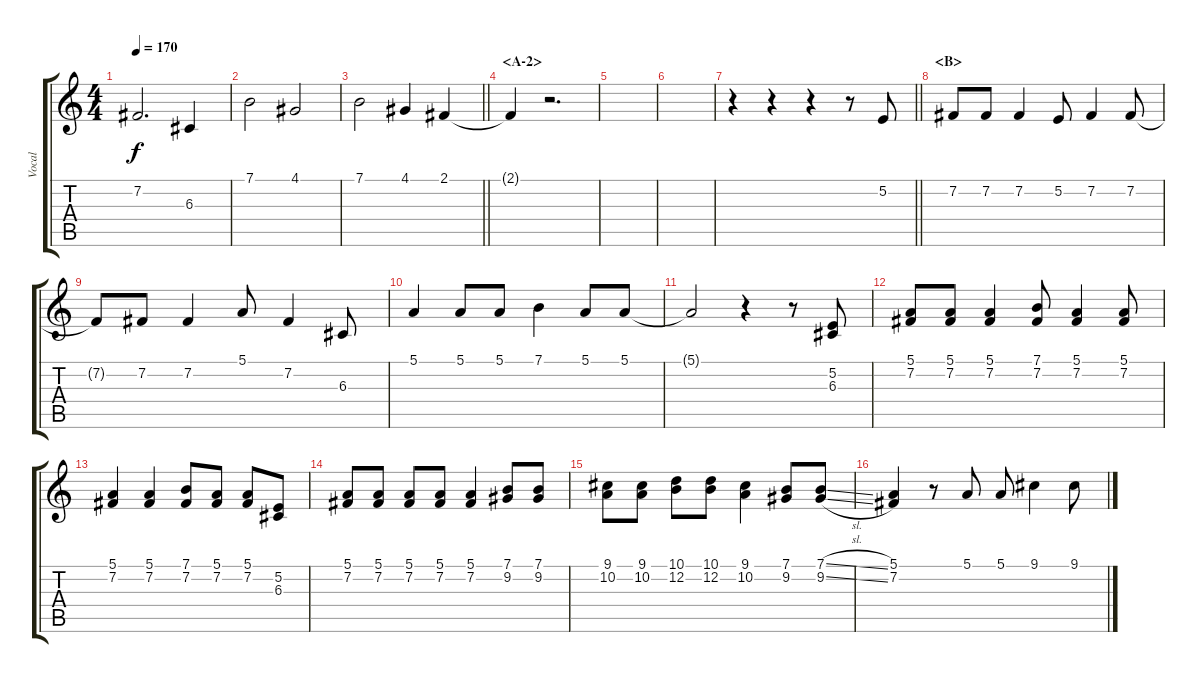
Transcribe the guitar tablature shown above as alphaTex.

\track ("Vocal" "Vocal") {instrument lead6voice}
\staff {score tabs}
\tuning (E4 B3 G3 D3 A2 E2) {hide}
\ts (4 4)
\tempo 170
\clef g2
\ks c
7.2{t}.2{d dy f} 6.3.4 |
7.1.2 4.1.2 |
\barLineRight lightlight
7.1.2 4.1.4 2.1.4 |
\section ("" "<A-2>")
2.1{t}.4 r.2{d} |
|
|
\barLineRight lightlight
r.4 r.4 r.4 r.8 5.2.8 |
\section ("" "<B>")
7.2.8 7.2.8 7.2.4 5.2.8 7.2.4 7.2.8 |
7.2{t}.8 7.2.8 7.2.4 5.1.8 7.2.4 6.3.8 |
5.1.4 5.1.8 5.1.8 7.1.4 5.1.8 5.1.8 |
5.1{t}.2 r.4 r.8 (5.2 6.3).8 |
(5.1 7.2).8 (5.1 7.2).8 (5.1 7.2).4 (7.1 7.2).8 (5.1 7.2).4 (5.1 7.2).8 |
(5.1 7.2).4 (5.1 7.2).4 (7.1 7.2).8 (5.1 7.2).8 (5.1 7.2).8 (5.2 6.3).8 |
(5.1 7.2).8 (5.1 7.2).8 (5.1 7.2).8 (5.1 7.2).8 (5.1 7.2).4 (7.1 9.2).8 (7.1 9.2).8 |
(9.1 10.2).8 (9.1 10.2).8 (10.1 12.2).8 (10.1 12.2).8 (9.1 10.2).4 (7.1 9.2).8 (7.1{sl} 9.2{sl}).8 |
(5.1 7.2).4 r.8 5.1.8 5.1.8 9.1.4 9.1.8
